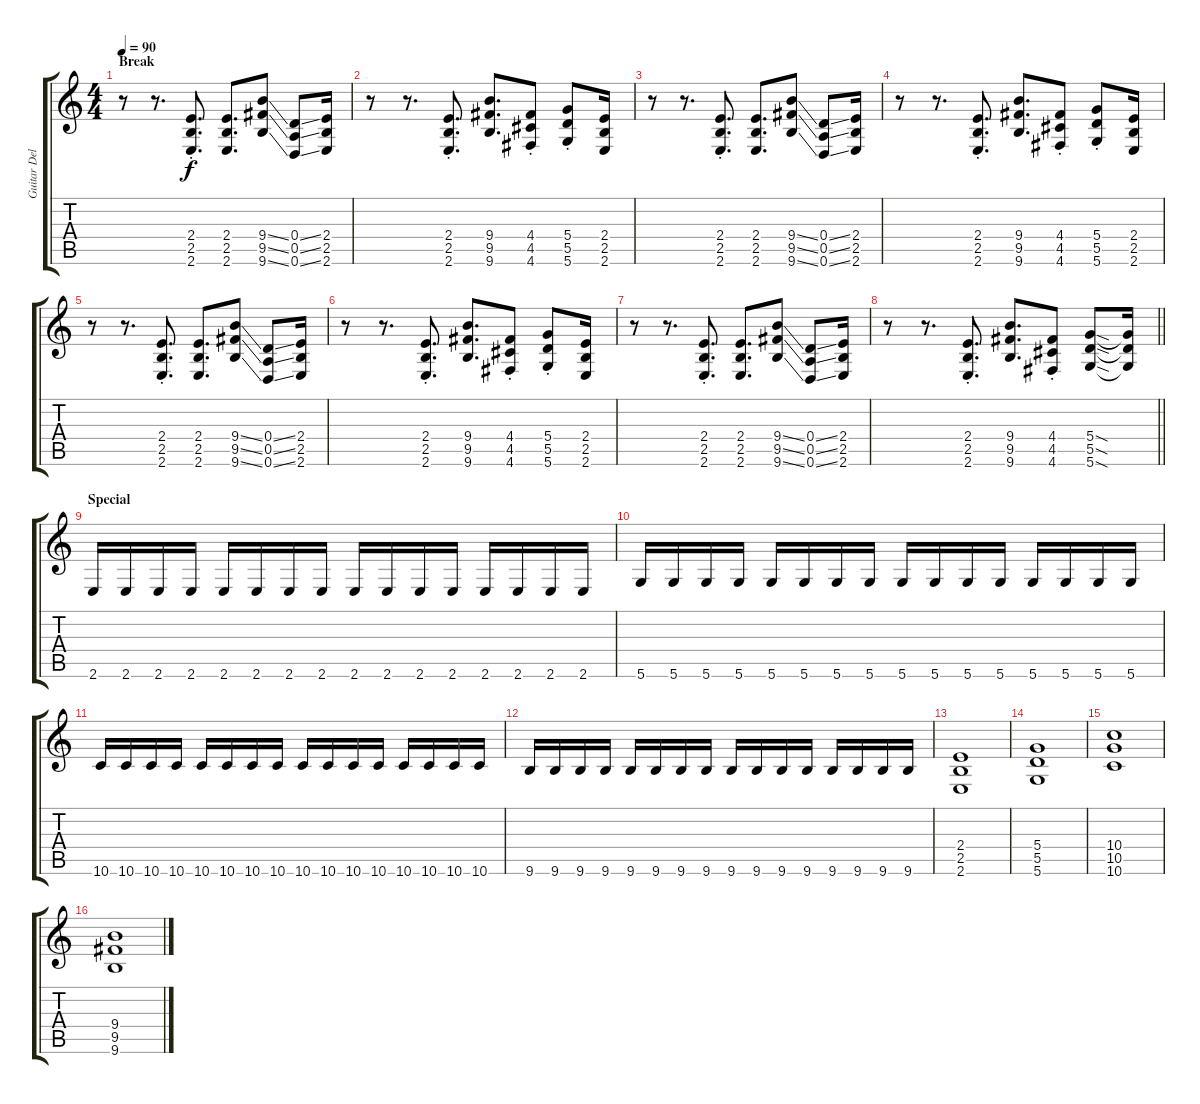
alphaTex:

\track ("Guitar Delay" "Guitar Del") {instrument distortionguitar}
\staff {score tabs}
\tuning (E4 B3 G3 D3 A2 D2) {hide}
\ts (4 4)
\section ("" "Break")
\tempo 90
\clef g2
\ks c
r.8{dy f} r.8{d} (2.4{st} 2.5{st} 2.6{st}).8{d} (2.4 2.5 2.6).8{d} (9.4{ss} 9.5{ss} 9.6{ss}).8 (0.4{ss} 0.5{ss} 0.6{ss}).8 (2.4 2.5 2.6).16 |
r.8 r.8{d} (2.4{st} 2.5{st} 2.6{st}).8{d} (9.4 9.5 9.6).8{d} (4.4{st} 4.5{st} 4.6{st}).8 (5.4{st} 5.5{st} 5.6{st}).8 (2.4 2.5 2.6).16 |
r.8 r.8{d} (2.4{st} 2.5{st} 2.6{st}).8{d} (2.4 2.5 2.6).8{d} (9.4{ss} 9.5{ss} 9.6{ss}).8 (0.4{ss} 0.5{ss} 0.6{ss}).8 (2.4 2.5 2.6).16 |
r.8 r.8{d} (2.4{st} 2.5{st} 2.6{st}).8{d} (9.4 9.5 9.6).8{d} (4.4{st} 4.5{st} 4.6{st}).8 (5.4{st} 5.5{st} 5.6{st}).8 (2.4 2.5 2.6).16 |
r.8 r.8{d} (2.4{st} 2.5{st} 2.6{st}).8{d} (2.4 2.5 2.6).8{d} (9.4{ss} 9.5{ss} 9.6{ss}).8 (0.4{ss} 0.5{ss} 0.6{ss}).8 (2.4 2.5 2.6).16 |
r.8 r.8{d} (2.4{st} 2.5{st} 2.6{st}).8{d} (9.4 9.5 9.6).8{d} (4.4{st} 4.5{st} 4.6{st}).8 (5.4{st} 5.5{st} 5.6{st}).8 (2.4 2.5 2.6).16 |
r.8 r.8{d} (2.4{st} 2.5{st} 2.6{st}).8{d} (2.4 2.5 2.6).8{d} (9.4{ss} 9.5{ss} 9.6{ss}).8 (0.4{ss} 0.5{ss} 0.6{ss}).8 (2.4 2.5 2.6).16 |
\barLineRight lightlight
r.8 r.8{d} (2.4{st} 2.5{st} 2.6{st}).8{d} (9.4 9.5 9.6).8{d} (4.4{st} 4.5{st} 4.6{st}).8 (5.4{sod} 5.5{sod} 5.6{sod}).8 (5.4{t} 5.5{t} 5.6{t}).16 |
\section ("" "Special")
2.6.16{instrument distortionguitar} 2.6.16 2.6.16 2.6.16 2.6.16 2.6.16 2.6.16 2.6.16 2.6.16 2.6.16 2.6.16 2.6.16 2.6.16 2.6.16 2.6.16 2.6.16 |
5.6.16 5.6.16 5.6.16 5.6.16 5.6.16 5.6.16 5.6.16 5.6.16 5.6.16 5.6.16 5.6.16 5.6.16 5.6.16 5.6.16 5.6.16 5.6.16 |
10.6.16 10.6.16 10.6.16 10.6.16 10.6.16 10.6.16 10.6.16 10.6.16 10.6.16 10.6.16 10.6.16 10.6.16 10.6.16 10.6.16 10.6.16 10.6.16 |
9.6.16 9.6.16 9.6.16 9.6.16 9.6.16 9.6.16 9.6.16 9.6.16 9.6.16 9.6.16 9.6.16 9.6.16 9.6.16 9.6.16 9.6.16 9.6.16 |
(2.4 2.5 2.6).1 |
(5.4 5.5 5.6).1 |
(10.4 10.5 10.6).1 |
(9.4 9.5 9.6).1
